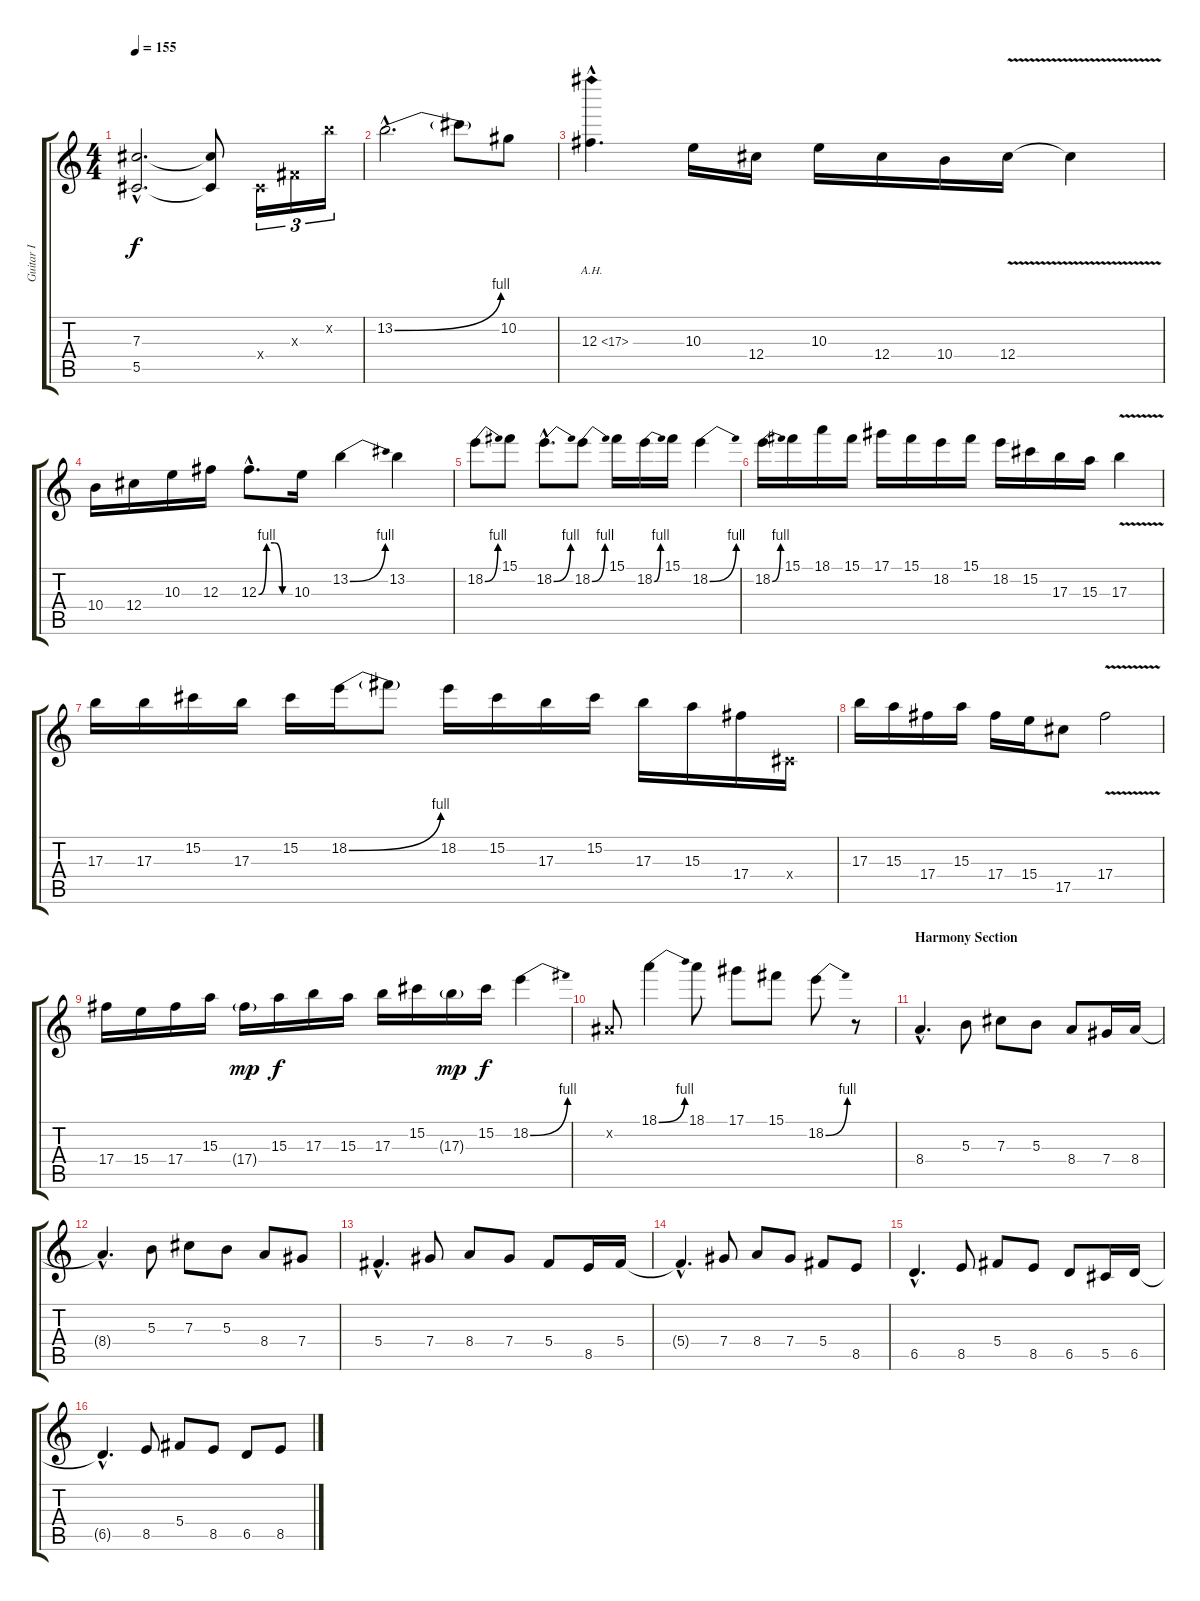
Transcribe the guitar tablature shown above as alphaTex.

\track ("Guitar I" "Guitar I") {instrument distortionguitar}
\staff {score tabs}
\tuning (Eb4 Bb3 Gb3 Db3 Ab2 Eb2) {hide}
\ts (4 4)
\tempo 155
\clef g2
\ks c
(7.3{hac} 5.5{hac}).2{d dy f} (7.3{t} 5.5{t}).8 0.4{x}.16{tu (3 2)} 0.3{x}.16{tu (3 2)} 13.2{x}.16{tu (3 2)} |
13.2{be (bend 0 0 60 4) hac}.2{d} 13.2{t}.8 10.2.8 |
12.3{ah 5 hac}.4{d} 10.3.16 12.4.16 10.3.16 12.4.16 10.4.16 12.4{v}.16 12.4{t}.4 |
10.4.16 12.4.16 10.3.16 12.3.16 12.3{be (custom 0 0 15 4 30 4 45 0 60 0) hac}.8{d} 10.3.16 13.2{be (bend 0 0 60 4)}.4 13.2.4 |
18.2{be (bend 0 0 60 4)}.8 15.1.8 18.2{be (bend 0 0 60 4) hac}.8{d} 18.2{be (bend 0 0 60 4)}.8 15.1.16 18.2{be (bend 0 0 60 4)}.16 15.1.16 18.2{be (bend 0 0 60 4)}.4 |
18.2{be (bend 0 0 60 4)}.16 15.1.16 18.1.16 15.1.16 17.1.16 15.1.16 18.2.16 15.1.16 18.2.16 15.2.16 17.3.16 15.3.16 17.3{v}.4 |
17.3.16 17.3.16 15.2.16 17.3.16 15.2.16 18.2{be (bend 0 0 60 4)}.16 18.2{t}.8 18.2.16 15.2.16 17.3.16 15.2.16 17.3.16 15.3.16 17.4.16 0.4{x}.16 |
17.3.16 15.3.16 17.4.16 15.3.16 17.4.16 15.4.16 17.5.8 17.4{v}.2 |
17.4.16 15.4.16 17.4.16 15.3.16 17.4{g}.16{dy mp} 15.3.16{dy f} 17.3.16 15.3.16 17.3.16 15.2.16 17.3{g}.16{dy mp} 15.2.16{dy f} 18.2{be (bend 0 0 60 4)}.4 |
0.2{x}.8 18.1{be (bend 0 0 60 4)}.4 18.1.8 17.1.8 15.1.8 18.2{be (bend 0 0 60 4)}.8 r.8 |
\section ("" "Harmony Section")
8.4{hac}.4{d volume 13} 5.3.8 7.3.8 5.3.8 8.4.8 7.4.16 8.4.16 |
8.4{hac t}.4{d} 5.3.8 7.3.8 5.3.8 8.4.8 7.4.8 |
5.4{hac}.4{d} 7.4.8 8.4.8 7.4.8 5.4.8 8.5.16 5.4.16 |
5.4{hac t}.4{d} 7.4.8 8.4.8 7.4.8 5.4.8 8.5.8 |
6.5{hac}.4{d} 8.5.8 5.4.8 8.5.8 6.5.8 5.5.16 6.5.16 |
6.5{hac t}.4{d} 8.5.8 5.4.8 8.5.8 6.5.8 8.5.8
